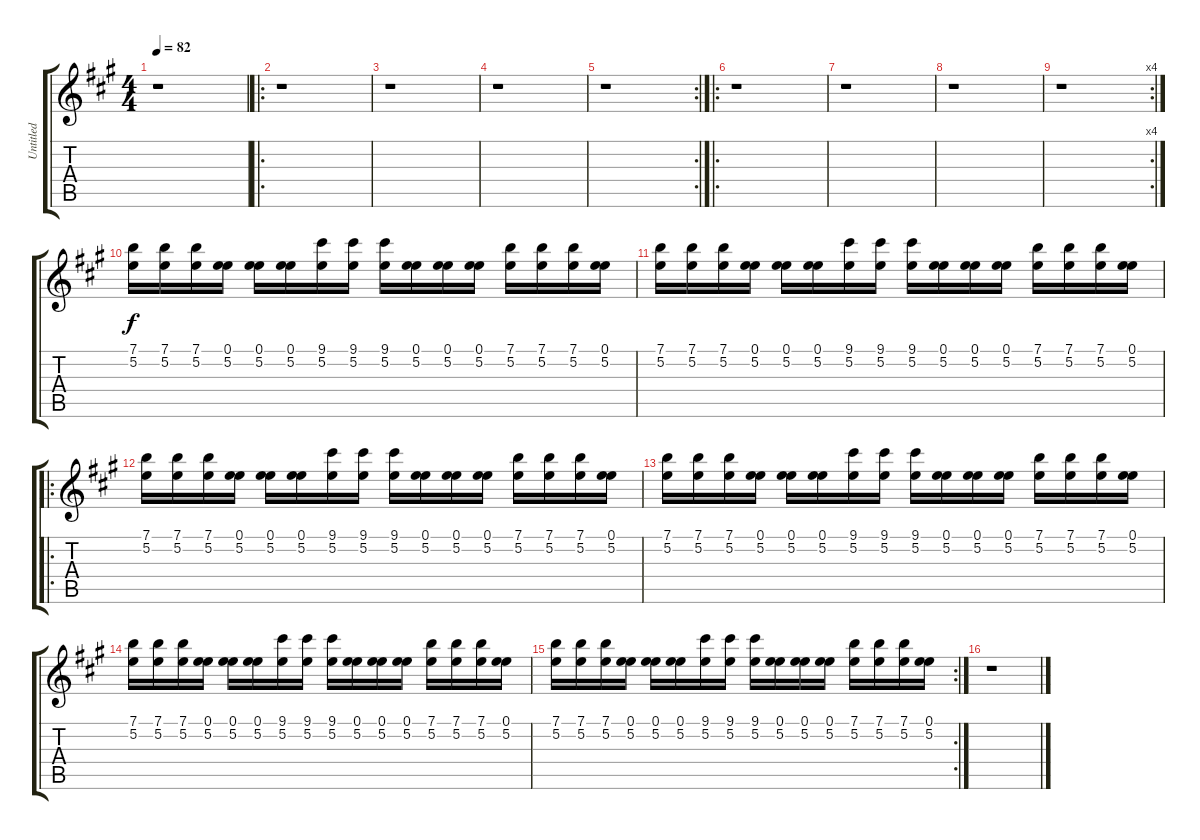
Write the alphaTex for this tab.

\track ("Untitled" "Untitled") {instrument distortionguitar}
\staff {score tabs}
\tuning (E4 B3 G3 D3 A2 E2) {hide}
\ts (4 4)
\tempo 82
\clef g2
\ks a
r.1{dy f} |
\ro
r.1 |
r.1 |
r.1 |
\rc 2
r.1 |
\ro
r.1 |
r.1 |
r.1 |
\rc 4
r.1 |
(7.1 5.2).16 (7.1 5.2).16 (7.1 5.2).16 (0.1 5.2).16 (0.1 5.2).16 (0.1 5.2).16 (9.1 5.2).16 (9.1 5.2).16 (9.1 5.2).16 (0.1 5.2).16 (0.1 5.2).16 (0.1 5.2).16 (7.1 5.2).16 (7.1 5.2).16 (7.1 5.2).16 (0.1 5.2).16 |
(7.1 5.2).16 (7.1 5.2).16 (7.1 5.2).16 (0.1 5.2).16 (0.1 5.2).16 (0.1 5.2).16 (9.1 5.2).16 (9.1 5.2).16 (9.1 5.2).16 (0.1 5.2).16 (0.1 5.2).16 (0.1 5.2).16 (7.1 5.2).16 (7.1 5.2).16 (7.1 5.2).16 (0.1 5.2).16 |
\ro
(7.1 5.2).16 (7.1 5.2).16 (7.1 5.2).16 (0.1 5.2).16 (0.1 5.2).16 (0.1 5.2).16 (9.1 5.2).16 (9.1 5.2).16 (9.1 5.2).16 (0.1 5.2).16 (0.1 5.2).16 (0.1 5.2).16 (7.1 5.2).16 (7.1 5.2).16 (7.1 5.2).16 (0.1 5.2).16 |
(7.1 5.2).16 (7.1 5.2).16 (7.1 5.2).16 (0.1 5.2).16 (0.1 5.2).16 (0.1 5.2).16 (9.1 5.2).16 (9.1 5.2).16 (9.1 5.2).16 (0.1 5.2).16 (0.1 5.2).16 (0.1 5.2).16 (7.1 5.2).16 (7.1 5.2).16 (7.1 5.2).16 (0.1 5.2).16 |
(7.1 5.2).16 (7.1 5.2).16 (7.1 5.2).16 (0.1 5.2).16 (0.1 5.2).16 (0.1 5.2).16 (9.1 5.2).16 (9.1 5.2).16 (9.1 5.2).16 (0.1 5.2).16 (0.1 5.2).16 (0.1 5.2).16 (7.1 5.2).16 (7.1 5.2).16 (7.1 5.2).16 (0.1 5.2).16 |
\rc 2
(7.1 5.2).16 (7.1 5.2).16 (7.1 5.2).16 (0.1 5.2).16 (0.1 5.2).16 (0.1 5.2).16 (9.1 5.2).16 (9.1 5.2).16 (9.1 5.2).16 (0.1 5.2).16 (0.1 5.2).16 (0.1 5.2).16 (7.1 5.2).16 (7.1 5.2).16 (7.1 5.2).16 (0.1 5.2).16 |
r.1
